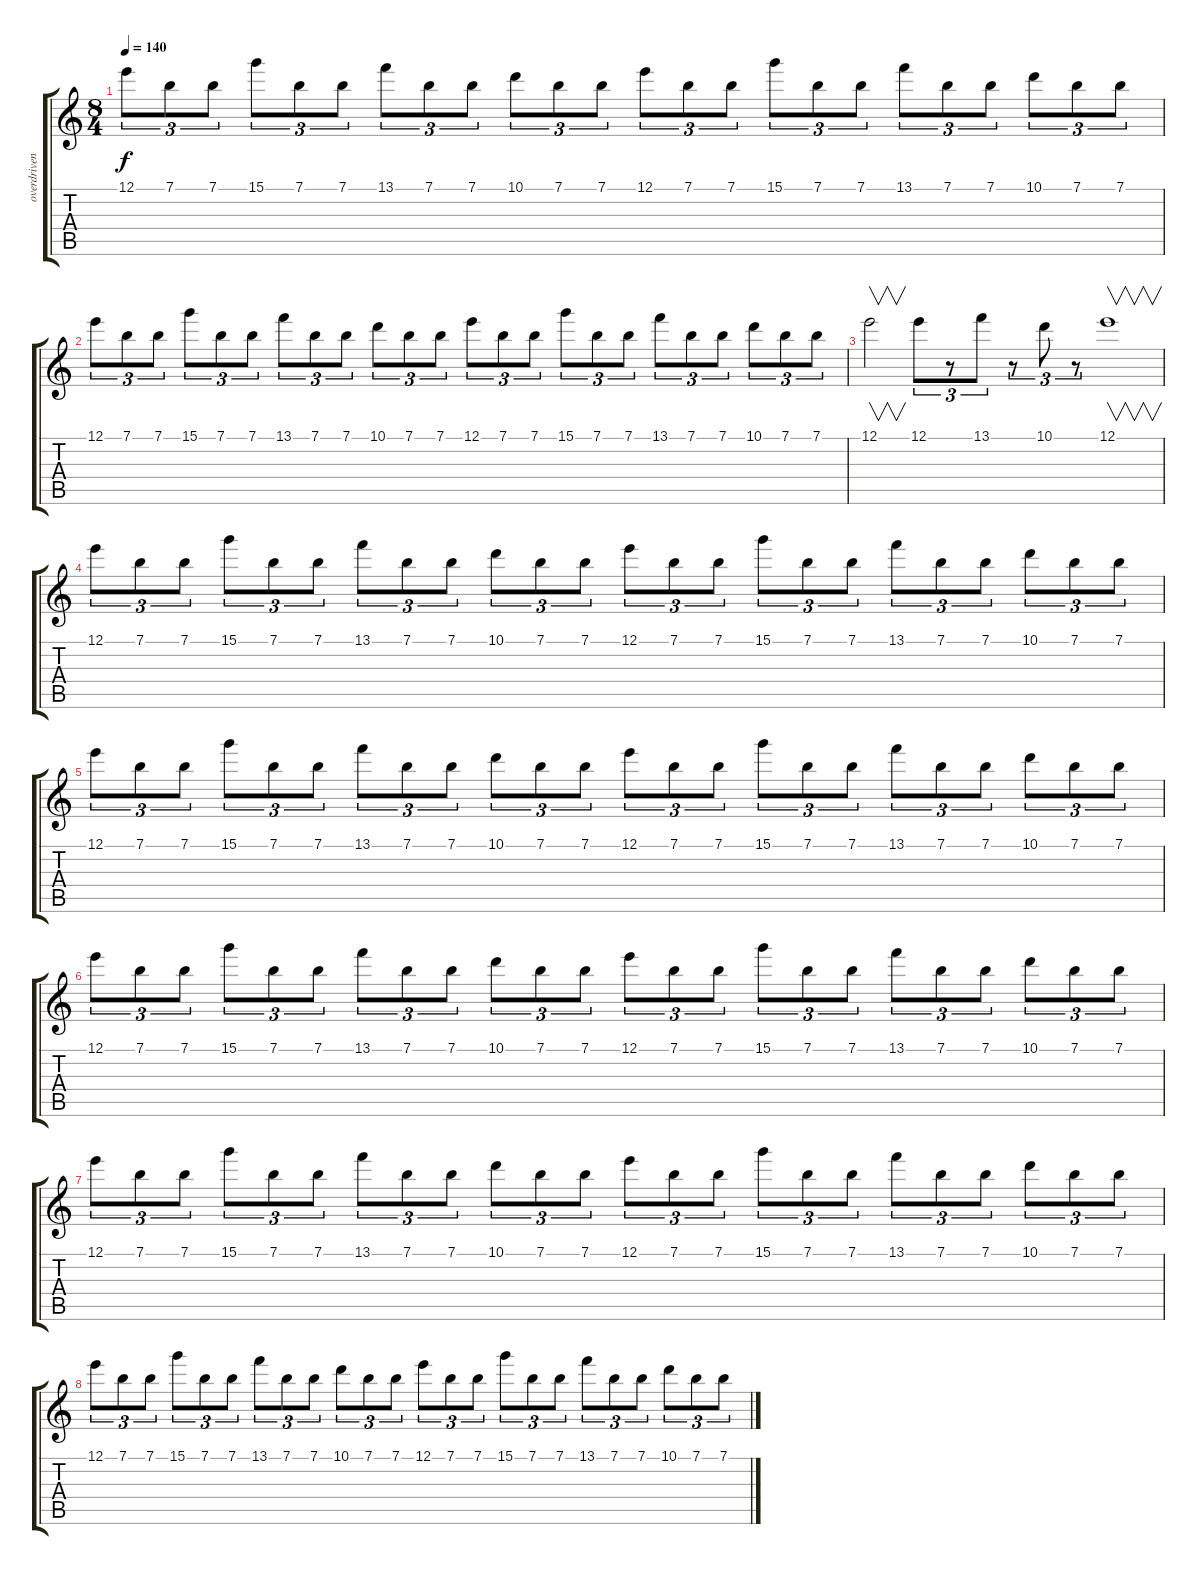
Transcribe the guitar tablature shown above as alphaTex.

\track ("overdriven" "overdriven") {instrument overdrivenguitar}
\staff {score tabs}
\tuning (E4 B3 G3 D3 A2 E2) {hide}
\ts (8 4)
\tempo 140
\clef g2
\ks c
12.1.8{tu (3 2) dy f volume 8} 7.1.8{tu (3 2)} 7.1.8{tu (3 2)} 15.1.8{tu (3 2)} 7.1.8{tu (3 2)} 7.1.8{tu (3 2)} 13.1.8{tu (3 2)} 7.1.8{tu (3 2)} 7.1.8{tu (3 2)} 10.1.8{tu (3 2)} 7.1.8{tu (3 2)} 7.1.8{tu (3 2)} 12.1.8{tu (3 2)} 7.1.8{tu (3 2)} 7.1.8{tu (3 2)} 15.1.8{tu (3 2)} 7.1.8{tu (3 2)} 7.1.8{tu (3 2)} 13.1.8{tu (3 2)} 7.1.8{tu (3 2)} 7.1.8{tu (3 2)} 10.1.8{tu (3 2)} 7.1.8{tu (3 2)} 7.1.8{tu (3 2)} |
12.1.8{tu (3 2) volume 8} 7.1.8{tu (3 2)} 7.1.8{tu (3 2)} 15.1.8{tu (3 2)} 7.1.8{tu (3 2)} 7.1.8{tu (3 2)} 13.1.8{tu (3 2)} 7.1.8{tu (3 2)} 7.1.8{tu (3 2)} 10.1.8{tu (3 2)} 7.1.8{tu (3 2)} 7.1.8{tu (3 2)} 12.1.8{tu (3 2)} 7.1.8{tu (3 2)} 7.1.8{tu (3 2)} 15.1.8{tu (3 2)} 7.1.8{tu (3 2)} 7.1.8{tu (3 2)} 13.1.8{tu (3 2)} 7.1.8{tu (3 2)} 7.1.8{tu (3 2)} 10.1.8{tu (3 2)} 7.1.8{tu (3 2)} 7.1.8{tu (3 2)} |
12.1.2{v} 12.1.8{tu (3 2)} r.8{tu (3 2)} 13.1.8{tu (3 2)} r.8{tu (3 2)} 10.1.8{tu (3 2)} r.8{tu (3 2)} 12.1.1{v} |
12.1.8{tu (3 2) volume 8} 7.1.8{tu (3 2)} 7.1.8{tu (3 2)} 15.1.8{tu (3 2)} 7.1.8{tu (3 2)} 7.1.8{tu (3 2)} 13.1.8{tu (3 2)} 7.1.8{tu (3 2)} 7.1.8{tu (3 2)} 10.1.8{tu (3 2)} 7.1.8{tu (3 2)} 7.1.8{tu (3 2)} 12.1.8{tu (3 2)} 7.1.8{tu (3 2)} 7.1.8{tu (3 2)} 15.1.8{tu (3 2)} 7.1.8{tu (3 2)} 7.1.8{tu (3 2)} 13.1.8{tu (3 2)} 7.1.8{tu (3 2)} 7.1.8{tu (3 2)} 10.1.8{tu (3 2)} 7.1.8{tu (3 2)} 7.1.8{tu (3 2)} |
12.1.8{tu (3 2) volume 8} 7.1.8{tu (3 2)} 7.1.8{tu (3 2)} 15.1.8{tu (3 2)} 7.1.8{tu (3 2)} 7.1.8{tu (3 2)} 13.1.8{tu (3 2)} 7.1.8{tu (3 2)} 7.1.8{tu (3 2)} 10.1.8{tu (3 2)} 7.1.8{tu (3 2)} 7.1.8{tu (3 2)} 12.1.8{tu (3 2)} 7.1.8{tu (3 2)} 7.1.8{tu (3 2)} 15.1.8{tu (3 2)} 7.1.8{tu (3 2)} 7.1.8{tu (3 2)} 13.1.8{tu (3 2)} 7.1.8{tu (3 2)} 7.1.8{tu (3 2)} 10.1.8{tu (3 2)} 7.1.8{tu (3 2)} 7.1.8{tu (3 2)} |
12.1.8{tu (3 2) volume 8} 7.1.8{tu (3 2)} 7.1.8{tu (3 2)} 15.1.8{tu (3 2)} 7.1.8{tu (3 2)} 7.1.8{tu (3 2)} 13.1.8{tu (3 2)} 7.1.8{tu (3 2)} 7.1.8{tu (3 2)} 10.1.8{tu (3 2)} 7.1.8{tu (3 2)} 7.1.8{tu (3 2)} 12.1.8{tu (3 2)} 7.1.8{tu (3 2)} 7.1.8{tu (3 2)} 15.1.8{tu (3 2)} 7.1.8{tu (3 2)} 7.1.8{tu (3 2)} 13.1.8{tu (3 2)} 7.1.8{tu (3 2)} 7.1.8{tu (3 2)} 10.1.8{tu (3 2)} 7.1.8{tu (3 2)} 7.1.8{tu (3 2)} |
12.1.8{tu (3 2) volume 8} 7.1.8{tu (3 2)} 7.1.8{tu (3 2)} 15.1.8{tu (3 2)} 7.1.8{tu (3 2)} 7.1.8{tu (3 2)} 13.1.8{tu (3 2)} 7.1.8{tu (3 2)} 7.1.8{tu (3 2)} 10.1.8{tu (3 2)} 7.1.8{tu (3 2)} 7.1.8{tu (3 2)} 12.1.8{tu (3 2)} 7.1.8{tu (3 2)} 7.1.8{tu (3 2)} 15.1.8{tu (3 2)} 7.1.8{tu (3 2)} 7.1.8{tu (3 2)} 13.1.8{tu (3 2)} 7.1.8{tu (3 2)} 7.1.8{tu (3 2)} 10.1.8{tu (3 2)} 7.1.8{tu (3 2)} 7.1.8{tu (3 2)} |
12.1.8{tu (3 2) volume 8} 7.1.8{tu (3 2)} 7.1.8{tu (3 2)} 15.1.8{tu (3 2)} 7.1.8{tu (3 2)} 7.1.8{tu (3 2)} 13.1.8{tu (3 2)} 7.1.8{tu (3 2)} 7.1.8{tu (3 2)} 10.1.8{tu (3 2)} 7.1.8{tu (3 2)} 7.1.8{tu (3 2)} 12.1.8{tu (3 2)} 7.1.8{tu (3 2)} 7.1.8{tu (3 2)} 15.1.8{tu (3 2)} 7.1.8{tu (3 2)} 7.1.8{tu (3 2)} 13.1.8{tu (3 2)} 7.1.8{tu (3 2)} 7.1.8{tu (3 2)} 10.1.8{tu (3 2)} 7.1.8{tu (3 2)} 7.1.8{tu (3 2)}
